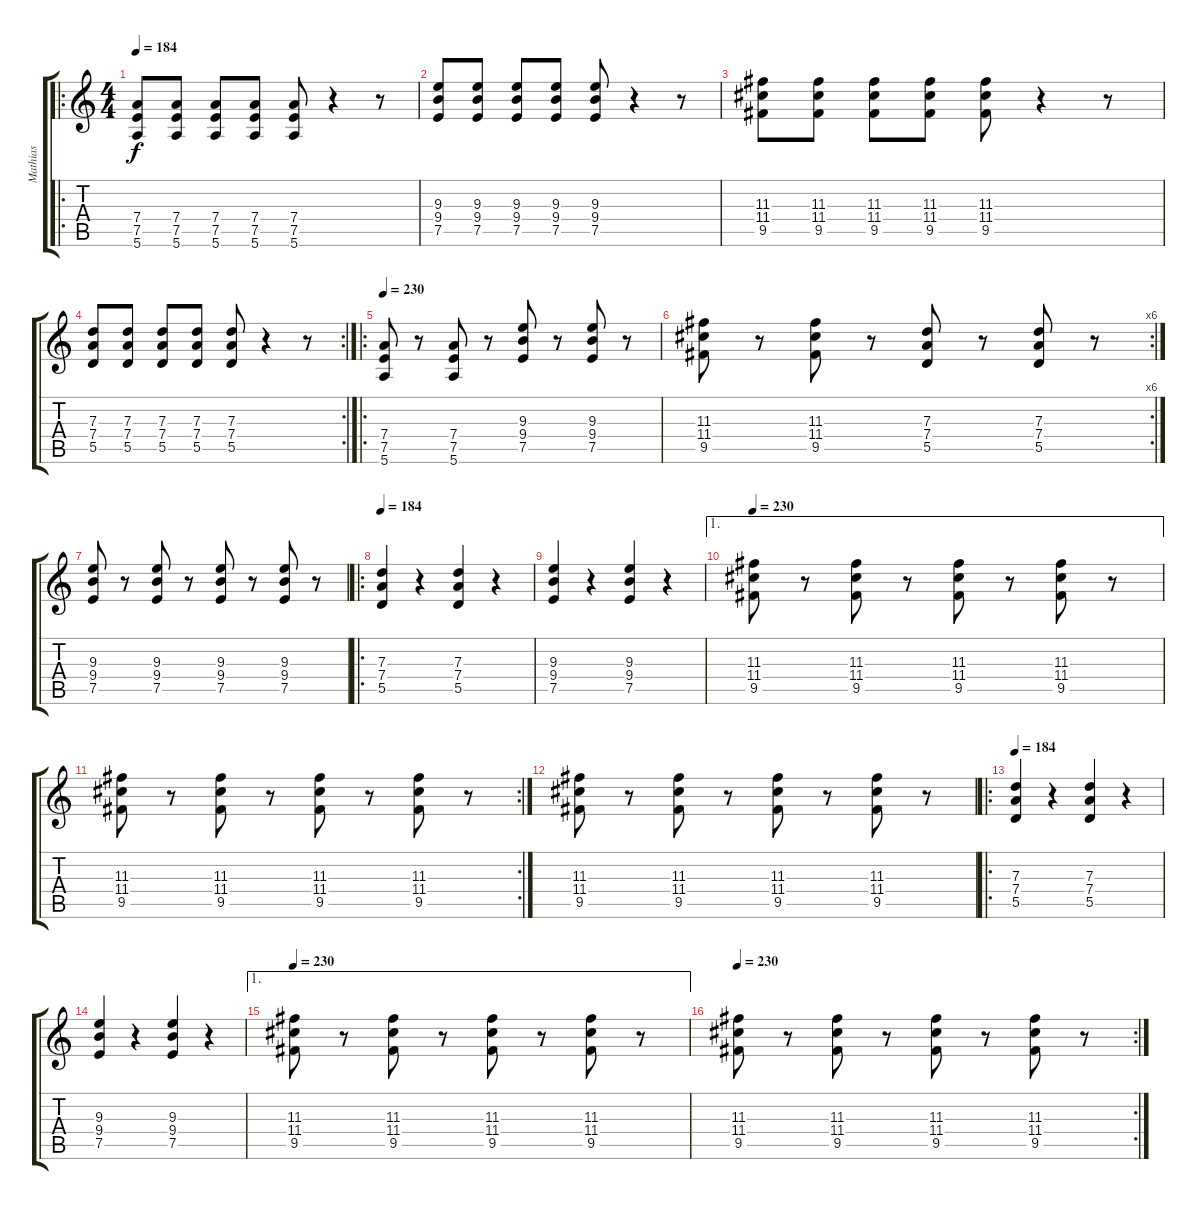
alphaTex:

\track ("Mathias" "Mathias") {instrument distortionguitar}
\staff {score tabs}
\tuning (E4 B3 G3 D3 A2 E2) {hide}
\ro
\ts (4 4)
\tempo 184
\clef g2
\ks c
(7.4 7.5 5.6).8{dy f instrument distortionguitar} (7.4 7.5 5.6).8 (7.4 7.5 5.6).8 (7.4 7.5 5.6).8 (7.4 7.5 5.6).8 r.4 r.8 |
(9.3 9.4 7.5).8 (9.3 9.4 7.5).8 (9.3 9.4 7.5).8 (9.3 9.4 7.5).8 (9.3 9.4 7.5).8 r.4 r.8 |
(11.3 11.4 9.5).8 (11.3 11.4 9.5).8 (11.3 11.4 9.5).8 (11.3 11.4 9.5).8 (11.3 11.4 9.5).8 r.4 r.8 |
\rc 2
(7.3 7.4 5.5).8 (7.3 7.4 5.5).8 (7.3 7.4 5.5).8 (7.3 7.4 5.5).8 (7.3 7.4 5.5).8 r.4 r.8 |
\ro
\tempo 230
(7.4 7.5 5.6).8 r.8 (7.4 7.5 5.6).8 r.8 (9.3 9.4 7.5).8 r.8 (9.3 9.4 7.5).8 r.8 |
\rc 6
(11.3 11.4 9.5).8 r.8 (11.3 11.4 9.5).8 r.8 (7.3 7.4 5.5).8 r.8 (7.3 7.4 5.5).8 r.8 |
(9.3 9.4 7.5).8 r.8 (9.3 9.4 7.5).8 r.8 (9.3 9.4 7.5).8 r.8 (9.3 9.4 7.5).8 r.8 |
\ro
\tempo 184
(7.3 7.4 5.5).4 r.4 (7.3 7.4 5.5).4 r.4 |
(9.3 9.4 7.5).4 r.4 (9.3 9.4 7.5).4 r.4 |
\ae 1
\tempo 230
(11.3 11.4 9.5).8 r.8 (11.3 11.4 9.5).8 r.8 (11.3 11.4 9.5).8 r.8 (11.3 11.4 9.5).8 r.8 |
\rc 2
(11.3 11.4 9.5).8 r.8 (11.3 11.4 9.5).8 r.8 (11.3 11.4 9.5).8 r.8 (11.3 11.4 9.5).8 r.8 |
(11.3 11.4 9.5).8 r.8 (11.3 11.4 9.5).8 r.8 (11.3 11.4 9.5).8 r.8 (11.3 11.4 9.5).8 r.8 |
\ro
\tempo 184
(7.3 7.4 5.5).4 r.4 (7.3 7.4 5.5).4 r.4 |
(9.3 9.4 7.5).4 r.4 (9.3 9.4 7.5).4 r.4 |
\ae 1
\tempo 230
(11.3 11.4 9.5).8 r.8 (11.3 11.4 9.5).8 r.8 (11.3 11.4 9.5).8 r.8 (11.3 11.4 9.5).8 r.8 |
\rc 2
\tempo 230
(11.3 11.4 9.5).8 r.8 (11.3 11.4 9.5).8 r.8 (11.3 11.4 9.5).8 r.8 (11.3 11.4 9.5).8 r.8
